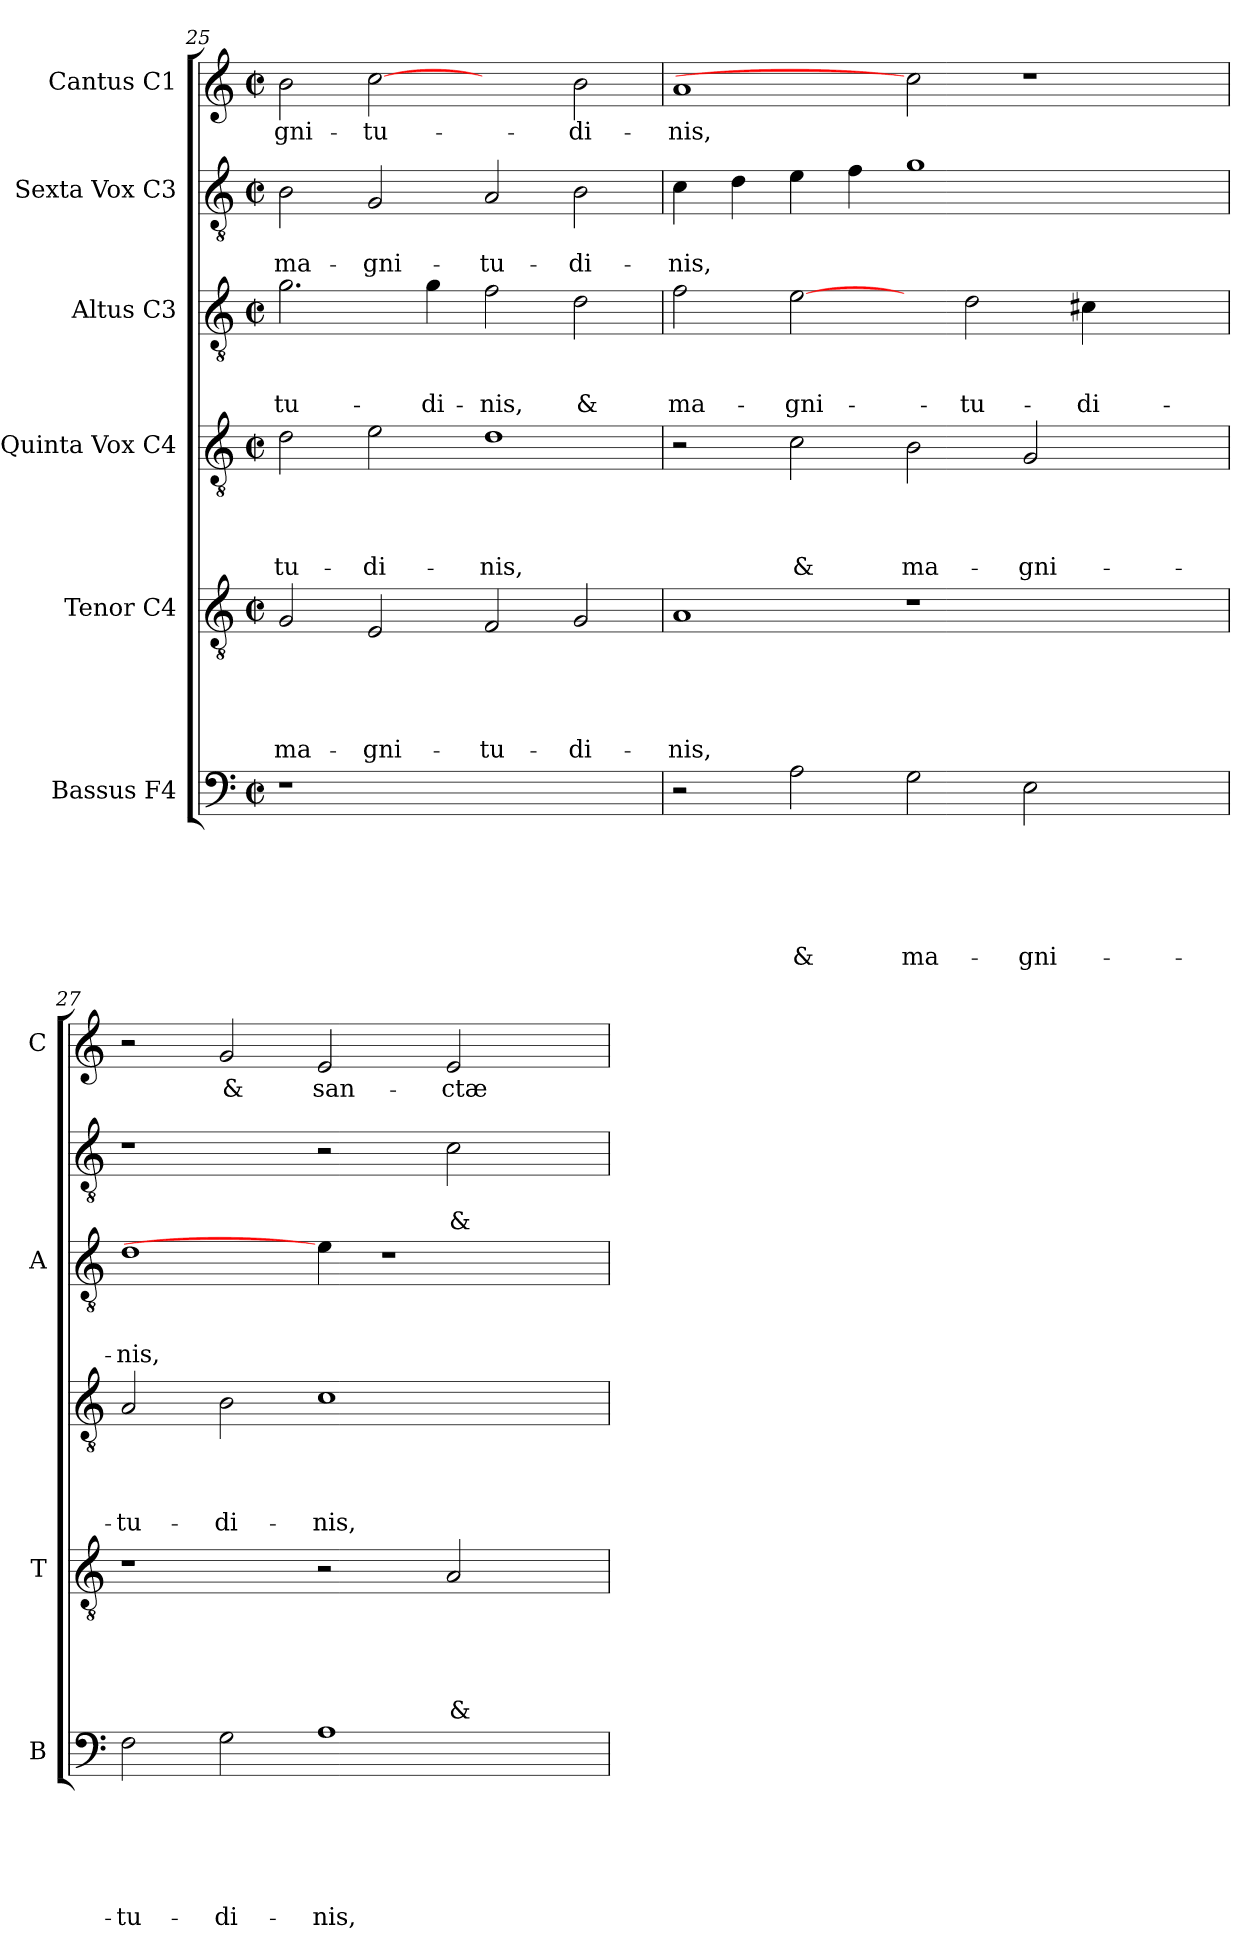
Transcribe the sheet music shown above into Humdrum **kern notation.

**kern	**text	**text	**text	**text	**text	**text	**kern	**text	**text	**text	**text	**text	**kern	**text	**text	**text	**text	**kern	**text	**text	**text	**kern	**text	**text	**kern	**text
*part6	*part6	*part6	*part6	*part6	*part6	*part6	*part5	*part5	*part5	*part5	*part5	*part5	*part4	*part4	*part4	*part4	*part4	*part3	*part3	*part3	*part3	*part2	*part2	*part2	*part1	*part1
*staff6	*staff6	*staff6	*staff6	*staff6	*staff6	*staff6	*staff5	*staff5	*staff5	*staff5	*staff5	*staff5	*staff4	*staff4	*staff4	*staff4	*staff4	*staff3	*staff3	*staff3	*staff3	*staff2	*staff2	*staff2	*staff1	*staff1
*I"Bassus F4	*	*	*	*	*	*	*I"Tenor C4	*	*	*	*	*	*I"Quinta Vox C4	*	*	*	*	*I"Altus C3	*	*	*	*I"Sexta Vox C3	*	*	*I"Cantus C1	*
*I'B	*	*	*	*	*	*	*I'T	*	*	*	*	*	*	*	*	*	*	*I'A	*	*	*	*	*	*	*I'C	*
*clefF4	*	*	*	*	*	*	*clefGv2	*	*	*	*	*	*clefGv2	*	*	*	*	*clefGv2	*	*	*	*clefGv2	*	*	*clefG2	*
*k[]	*	*	*	*	*	*	*k[]	*	*	*	*	*	*k[]	*	*	*	*	*k[]	*	*	*	*k[]	*	*	*k[]	*
*C:	*	*	*	*	*	*	*C:	*	*	*	*	*	*C:	*	*	*	*	*C:	*	*	*	*C:	*	*	*C:	*
*M2/2	*	*	*	*	*	*	*M2/2	*	*	*	*	*	*M2/2	*	*	*	*	*M2/2	*	*	*	*M2/2	*	*	*M2/2	*
*met(c|)	*	*	*	*	*	*	*met(c|)	*	*	*	*	*	*met(c|)	*	*	*	*	*met(c|)	*	*	*	*met(c|)	*	*	*met(c|)	*
=25	=25	=25	=25	=25	=25	=25	=25	=25	=25	=25	=25	=25	=25	=25	=25	=25	=25	=25	=25	=25	=25	=25	=25	=25	=25	=25
!	!	!	!	!	!	!	!	!	!	!	!	!LO:LY:b	!	!	!	!	!LO:LY:b	!	!	!	!LO:LY:b	!	!	!LO:LY:b	!	!LO:LY:b
1r	.	.	.	.	.	.	2G/	.	.	.	.	ma-	2d\	.	.	.	-tu-	2.g\	.	.	-tu-	2B\	.	ma-	2b\	-gni-
!	!	!	!	!	!	!	!	!	!	!	!	!LO:LY:b	!	!	!	!	!LO:LY:b	!	!	!	!	!	!	!LO:LY:b	!	!LO:LY:b
.	.	.	.	.	.	.	2E/	.	.	.	.	-gni-	2e\	.	.	.	-di-	.	.	.	.	2G/	.	-gni-	[2cc	-tu-
!	!	!	!	!	!	!	!	!	!	!	!	!	!	!	!	!	!	!	!	!	!LO:LY:b	!	!	!	!	!
.	.	.	.	.	.	.	.	.	.	.	.	.	.	.	.	.	.	4g\	.	.	-di-	.	.	.	.	.
!	!	!	!	!	!	!	!	!	!	!	!	!LO:LY:b	!	!	!	!	!LO:LY:b	!	!	!	!LO:LY:b	!	!	!LO:LY:b	!	!
1ryy	.	.	.	.	.	.	2F/	.	.	.	.	-tu-	1d	.	.	.	-nis,	2f\	.	.	-nis,	2A/	.	-tu-	2ryy	.
!	!	!	!	!	!	!	!	!	!	!	!	!LO:LY:b	!	!	!	!	!	!	!	!	!LO:LY:b	!	!	!LO:LY:b	!	!LO:LY:b
.	.	.	.	.	.	.	2G/	.	.	.	.	-di-	.	.	.	.	.	2d\	.	.	&	2B\	.	-di-	2b\	-di-
!!LO:LB:g=z
=26	=26	=26	=26	=26	=26	=26	=26	=26	=26	=26	=26	=26	=26	=26	=26	=26	=26	=26	=26	=26	=26	=26	=26	=26	=26	=26
!	!	!	!	!	!	!	!	!	!	!	!	!LO:LY:b	!	!	!	!	!	!	!	!	!LO:LY:b	!	!	!LO:LY:b	!	!LO:LY:b
2r	.	.	.	.	.	.	1A	.	.	.	.	-nis,	2r	.	.	.	.	2f\	.	.	ma-	4c\	.	-nis,	1a	-nis,
.	.	.	.	.	.	.	.	.	.	.	.	.	.	.	.	.	.	.	.	.	.	4d\	.	.	.	.
!	!	!	!	!	!	!LO:LY:b	!	!	!	!	!	!	!	!	!	!	!LO:LY:b	!	!	!	!LO:LY:b	!	!	!	!	!
2A\	.	.	.	.	.	&	.	.	.	.	.	.	2c\	.	.	.	&	[2e\	.	.	-gni-	4e\	.	.	.	.
.	.	.	.	.	.	.	.	.	.	.	.	.	.	.	.	.	.	.	.	.	.	4f\	.	.	.	.
!	!	!	!	!	!	!LO:LY:b	!	!	!	!	!	!	!	!	!	!	!LO:LY:b	!	!	!	!	!	!	!	!	!
2G\	.	.	.	.	.	ma-	1r	.	.	.	.	.	2B\	.	.	.	ma-	4ryy	.	.	.	1g	.	.	2cc]	.
!	!	!	!	!	!	!	!	!	!	!	!	!	!	!	!	!	!	!	!	!	!LO:LY:b	!	!	!	!	!
.	.	.	.	.	.	.	.	.	.	.	.	.	.	.	.	.	.	2d\	.	.	-tu-	.	.	.	.	.
!	!	!	!	!	!	!LO:LY:b	!	!	!	!	!	!	!	!	!	!	!LO:LY:b	!	!	!	!	!	!	!	!	!
2E\	.	.	.	.	.	-gni-	.	.	.	.	.	.	2G/	.	.	.	-gni-	.	.	.	.	.	.	.	1r	.
!	!	!	!	!	!	!	!	!	!	!	!	!	!	!	!	!	!	!	!	!	!LO:LY:b	!	!	!	!	!
.	.	.	.	.	.	.	.	.	.	.	.	.	.	.	.	.	.	4c#X\	.	.	-di-	.	.	.	.	.
2ryy	.	.	.	.	.	.	2ryy	.	.	.	.	.	2ryy	.	.	.	.	2ryy	.	.	.	2ryy	.	.	.	.
=27	=27	=27	=27	=27	=27	=27	=27	=27	=27	=27	=27	=27	=27	=27	=27	=27	=27	=27	=27	=27	=27	=27	=27	=27	=27	=27
!	!	!	!	!	!	!LO:LY:b	!	!	!	!	!	!	!	!	!	!	!LO:LY:b	!	!	!	!LO:LY:b	!	!	!	!	!
2F\	.	.	.	.	.	-tu-	1r	.	.	.	.	.	2A/	.	.	.	-tu-	1d	.	.	-nis,	1r	.	.	2r	.
!	!	!	!	!	!	!LO:LY:b	!	!	!	!	!	!	!	!	!	!	!LO:LY:b	!	!	!	!	!	!	!	!	!LO:LY:b
2G\	.	.	.	.	.	-di-	.	.	.	.	.	.	2B\	.	.	.	-di-	.	.	.	.	.	.	.	2g/	&
!	!	!	!	!	!	!LO:LY:b	!	!	!	!	!	!	!	!	!	!	!LO:LY:b	!	!	!	!	!	!	!	!	!LO:LY:b
1A	.	.	.	.	.	-nis,	2r	.	.	.	.	.	1c	.	.	.	-nis,	4e\]	.	.	.	2r	.	.	2e/	san-
.	.	.	.	.	.	.	.	.	.	.	.	.	.	.	.	.	.	1r	.	.	.	.	.	.	.	.
!	!	!	!	!	!	!	!	!	!	!	!	!LO:LY:b	!	!	!	!	!	!	!	!	!	!	!	!LO:LY:b	!	!LO:LY:b
.	.	.	.	.	.	.	2A/	.	.	.	.	&	.	.	.	.	.	.	.	.	.	2c\	.	&	2e/	-ctæ
4ryy	.	.	.	.	.	.	4ryy	.	.	.	.	.	4ryy	.	.	.	.	.	.	.	.	4ryy	.	.	4ryy	.
=	=	=	=	=	=	=	=	=	=	=	=	=	=	=	=	=	=	=	=	=	=	=	=	=	=	=
*-	*-	*-	*-	*-	*-	*-	*-	*-	*-	*-	*-	*-	*-	*-	*-	*-	*-	*-	*-	*-	*-	*-	*-	*-	*-	*-
